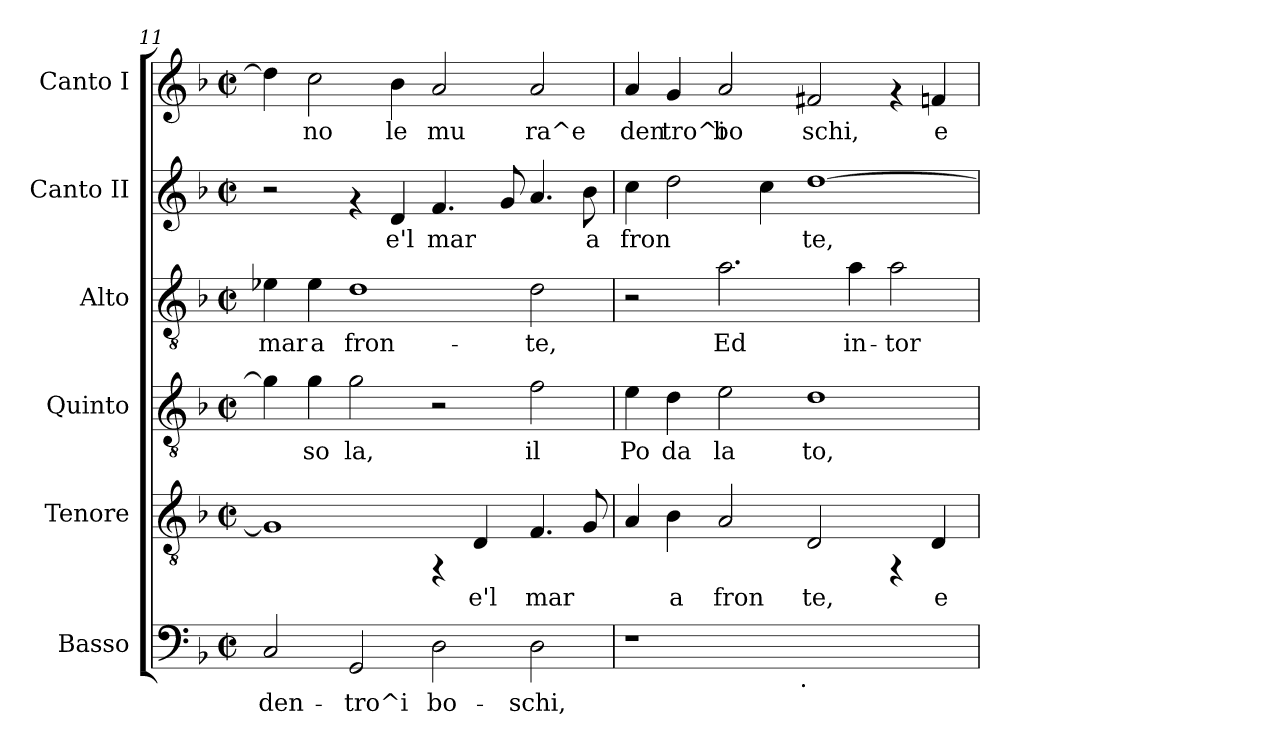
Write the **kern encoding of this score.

**kern	**text	**kern	**text	**kern	**text	**kern	**text	**kern	**text	**kern	**text
*part6	*part6	*part5	*part5	*part4	*part4	*part3	*part3	*part2	*part2	*part1	*part1
*staff6	*staff6	*staff5	*staff5	*staff4	*staff4	*staff3	*staff3	*staff2	*staff2	*staff1	*staff1
*I"Basso	*	*I"Tenore	*	*I"Quinto	*	*I"Alto	*	*I"Canto II	*	*I"Canto I	*
!!LO:PB:g=z
*clefF4	*	*clefGv2	*	*clefGv2	*	*clefGv2	*	*clefG2	*	*clefG2	*
*k[b-]	*	*k[b-]	*	*k[b-]	*	*k[b-]	*	*k[b-]	*	*k[b-]	*
*F:	*	*F:	*	*F:	*	*F:	*	*F:	*	*F:	*
*M2/2	*	*M2/2	*	*M2/2	*	*M2/2	*	*M2/2	*	*M2/2	*
*met(c|)	*	*met(c|)	*	*met(c|)	*	*met(c|)	*	*met(c|)	*	*met(c|)	*
=11	=11	=11	=11	=11	=11	=11	=11	=11	=11	=11	=11
!	!LO:LY:b:cj	!	!LO:LY:b:cj	!	!LO:LY:b:cj	!	!LO:LY:b:cj	!	!	!	!LO:LY:b:cj
2C/	den-	1G]	.	4g\]	.	4e-X\	mar	2r	.	4dd\]	.
!	!	!	!	!	!LO:LY:b:cj	!	!LO:LY:b:cj	!	!	!	!LO:LY:b:cj
.	.	.	.	4g\	so	4e-\	a	.	.	2cc\	no
!	!LO:LY:b:cj	!	!	!	!LO:LY:b:cj	!	!LO:LY:b:cj	!	!	!	!
2GG/	-tro^i	.	.	2g\	la,	1d	fron-	4rf	.	.	.
!	!	!	!	!	!	!	!	!	!LO:LY:b:cj	!	!LO:LY:b:cj
.	.	.	.	.	.	.	.	4d/	e'l	4b-\	le
!	!LO:LY:b:cj	!	!	!	!	!	!	!	!LO:LY:b:cj	!	!LO:LY:b:cj
2D\	bo-	4rFF	.	2r	.	.	.	4.f/	mar	2a/	mu
!	!	!	!LO:LY:b:cj	!	!	!	!	!	!	!	!
.	.	4D/	e'l	.	.	.	.	.	.	.	.
!	!	!	!	!	!	!	!	!	!LO:LY:b:cj	!	!
.	.	.	.	.	.	.	.	8g/	.	.	.
!	!LO:LY:b:cj	!	!LO:LY:b:cj	!	!LO:LY:b:cj	!	!LO:LY:b:cj	!	!LO:LY:b:cj	!	!LO:LY:b:cj
2D\	-schi,	4.F/	mar	2f\	il	2d\	-te,	4.a/	.	2a/	ra^e
!	!	!	!LO:LY:b:cj	!	!	!	!	!	!LO:LY:b:cj	!	!
.	.	8G/	.	.	.	.	.	8b-\	a	.	.
=12	=12	=12	=12	=12	=12	=12	=12	=12	=12	=12	=12
!LO:TX:b:t=Typeset by Allen Garvin	!	!	!	!	!	!	!	!	!	!	!
!	!	!	!LO:LY:b:cj	!	!LO:LY:b:cj	!	!	!	!LO:LY:b:cj	!	!LO:LY:b:cj
*^	*	*	*	*	*	*	*	*	*	*	*
1r	2ryy	.	4A/	.	4e\	Po	2r	.	4cc\	fron	4a/	den
!	!	!	!	!LO:LY:b:cj	!	!LO:LY:b:cj	!	!	!	!LO:LY:b:cj	!	!LO:LY:b:cj
.	.	.	4B-\	a	4d\	da	.	.	2dd\	.	4g/	tro^i
!	!	!	!	!LO:LY:b:cj	!	!LO:LY:b:cj	!	!LO:LY:b:cj	!	!	!	!LO:LY:b:cj
.	4ryy	.	2A/	fron	2e\	la	2.a\	Ed	.	.	2a/	bo
!	!	!	!	!	!	!	!	!	!	!LO:LY:b:cj	!	!
.	8...ryy	.	.	.	.	.	.	.	4cc\	.	.	.
!	!LO:TX:b:t=.	!	!	!	!	!	!	!	!	!	!	!
.	1ryy	.	.	.	.	.	.	.	.	.	.	.
!	!	!	!	!LO:LY:b:cj	!	!LO:LY:b:cj	!	!	!	!LO:LY:b:cj	!	!LO:LY:b:cj
1ryy	.	.	2D/	te,	1d	to,	.	.	[>1dd	te,	2f#X/	schi,
!	!	!	!	!	!	!	!	!LO:LY:b:cj	!	!	!	!
.	.	.	.	.	.	.	4a\	in-	.	.	.	.
!	!	!	!	!	!	!	!	!LO:LY:b:cj	!	!	!	!
.	.	.	4rFF	.	.	.	2a\	-tor-	.	.	4rf	.
!	!	!	!	!LO:LY:b:cj	!	!	!	!	!	!	!	!LO:LY:b:cj
.	.	.	4D/	e	.	.	.	.	.	.	4f/	e
.	64ryy	.	.	.	.	.	.	.	.	.	.	.
*v	*v	*	*	*	*	*	*	*	*	*	*	*
=	=	=	=	=	=	=	=	=	=	=	=
*-	*-	*-	*-	*-	*-	*-	*-	*-	*-	*-	*-
